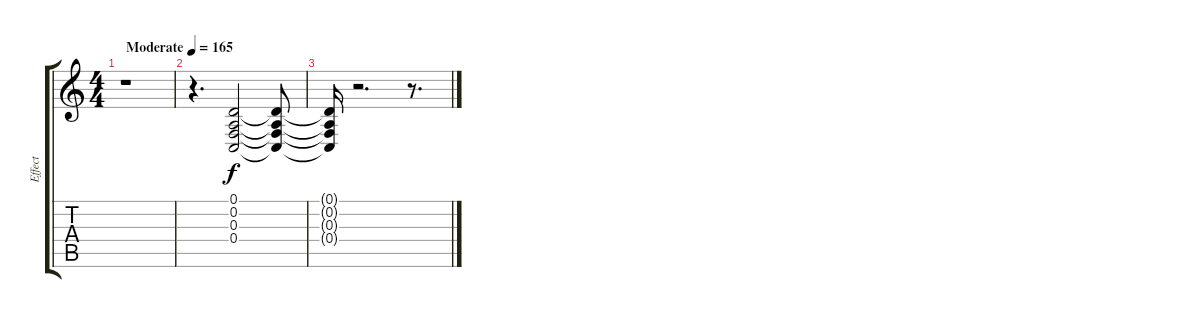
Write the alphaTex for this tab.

\track ("Effect" "Effect") {instrument reversecymbal}
\staff {score tabs}
\tuning (D4 A3 F3 C3 G2 C2) {hide}
\ts (4 4)
\tempo (165 "Moderate")
\clef g2
\ks c
r.1{dy f instrument reversecymbal} |
r.4{d} (0.1 0.2 0.3 0.4).2 (0.1{t} 0.2{t} 0.3{t} 0.4{t}).8 |
(0.1{t} 0.2{t} 0.3{t} 0.4{t}).16 r.2{d} r.8{d}
